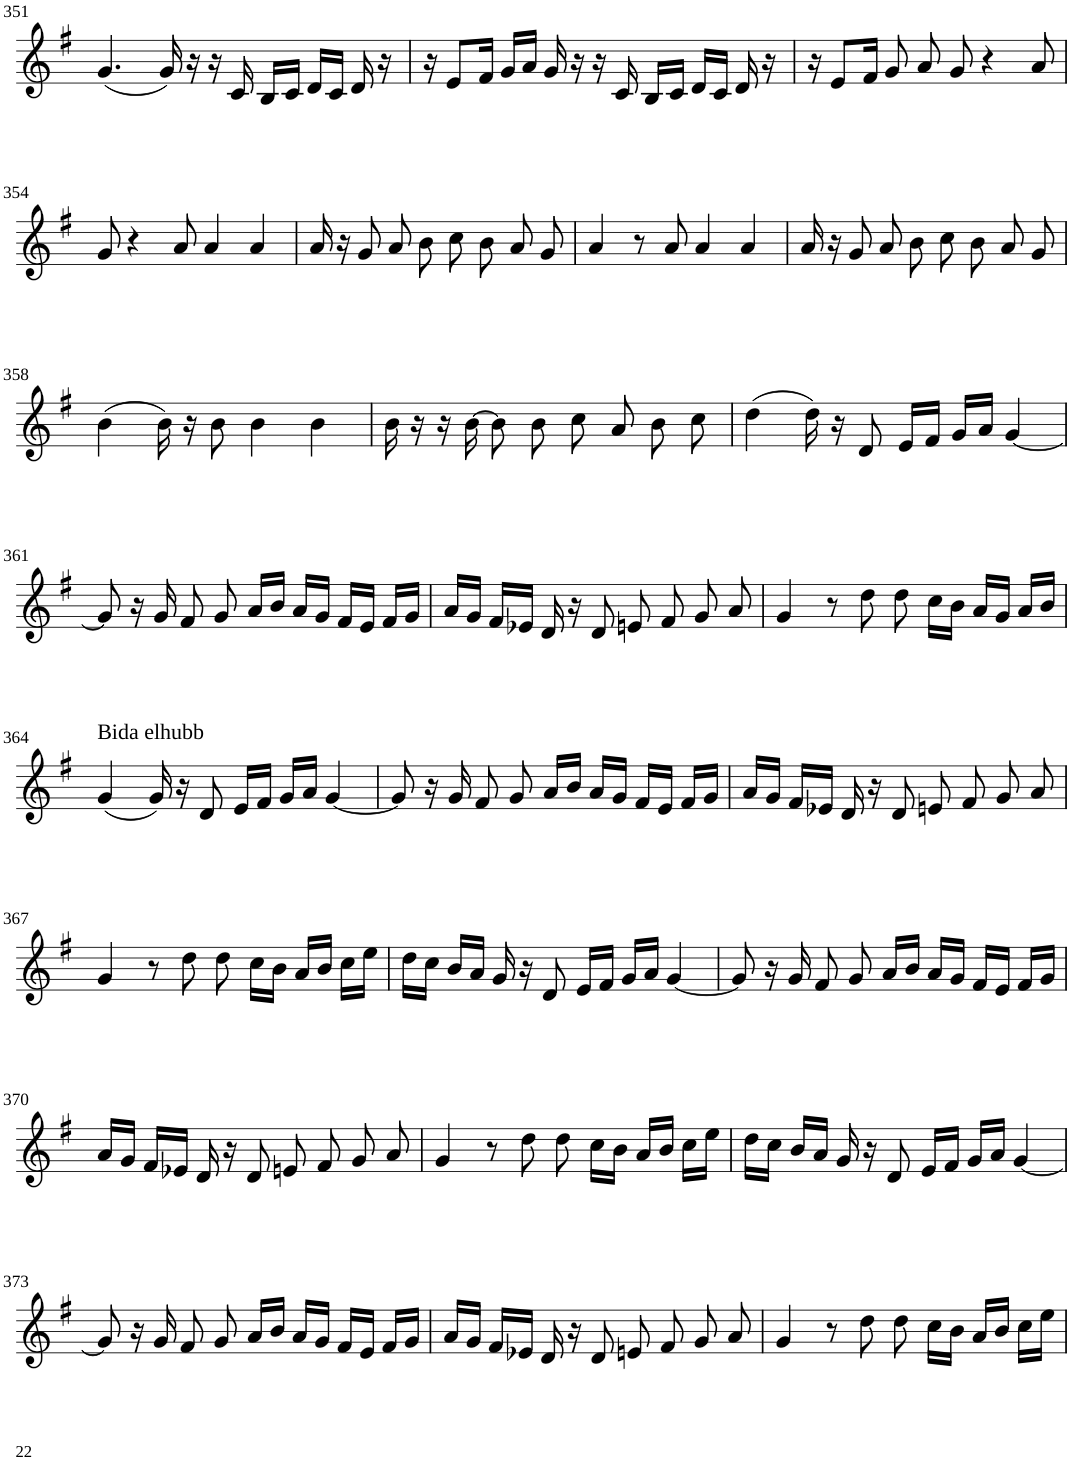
**kern
*part1
*staff1
*I"Violin
!!LO:PB:g=z
*clefG2
*k[f#]
*G:
*M8/8
=351
(4.g/
16g/)
16r
16r
16c/
16B/LL
16c/JJ
16d/LL
16c/JJ
16d/
16r
=352
16r
8e/L
16f#/Jk
16g/LL
16a/JJ
16g/
16r
16r
16c/
16B/LL
16c/JJ
16d/LL
16c/JJ
16d/
16r
=353
16r
8e/L
16f#/Jk
8g/
8a/
8g/
4r
8a/
!!LO:LB:g=z
=354
8g/
4r
8a/
4a/
4a/
=355
16a/
16r
8g/
8a/
8b\
8cc\
8b\
8a/
8g/
=356
4a/
8r
8a/
4a/
4a/
=357
16a/
16r
8g/
8a/
8b\
8cc\
8b\
8a/
8g/
!!LO:LB:g=z
=358
(4b\
16b\)
16r
8b\
4b\
4b\
=359
16b\
16r
16r
[16b\
8b\]
8b\
8cc\
8a/
8b\
8cc\
=360
(4dd\
16dd\)
16r
8d/
16e/LL
16f#/JJ
16g/LL
16a/JJ
[4g/
!!LO:LB:g=z
=361
8g/]
16r
16g/
8f#/
8g/
16a/LL
16b/JJ
16a/LL
16g/JJ
16f#/LL
16e/JJ
16f#/LL
16g/JJ
=362
16a/LL
16g/JJ
16f#/LL
16e-X/JJ
16d/
16r
8d/
8en/
8f#/
8g/
8a/
=363
4g/
8r
8dd\
8dd\
16cc\LL
16b\JJ
16a/LL
16g/JJ
16a/LL
16b/JJ
!!LO:LB:g=z
=364
!LO:TX:a:t=Bida elhubb
(4g/
16g/)
16r
8d/
16e/LL
16f#/JJ
16g/LL
16a/JJ
[4g/
=365
8g/]
16r
16g/
8f#/
8g/
16a/LL
16b/JJ
16a/LL
16g/JJ
16f#/LL
16e/JJ
16f#/LL
16g/JJ
=366
16a/LL
16g/JJ
16f#/LL
16e-X/JJ
16d/
16r
8d/
8en/
8f#/
8g/
8a/
!!LO:LB:g=z
=367
4g/
8r
8dd\
8dd\
16cc\LL
16b\JJ
16a/LL
16b/JJ
16cc\LL
16ee\JJ
=368
16dd\LL
16cc\JJ
16b/LL
16a/JJ
16g/
16r
8d/
16e/LL
16f#/JJ
16g/LL
16a/JJ
[4g/
=369
8g/]
16r
16g/
8f#/
8g/
16a/LL
16b/JJ
16a/LL
16g/JJ
16f#/LL
16e/JJ
16f#/LL
16g/JJ
!!LO:LB:g=z
=370
16a/LL
16g/JJ
16f#/LL
16e-X/JJ
16d/
16r
8d/
8en/
8f#/
8g/
8a/
=371
4g/
8r
8dd\
8dd\
16cc\LL
16b\JJ
16a/LL
16b/JJ
16cc\LL
16ee\JJ
=372
16dd\LL
16cc\JJ
16b/LL
16a/JJ
16g/
16r
8d/
16e/LL
16f#/JJ
16g/LL
16a/JJ
[4g/
!!LO:LB:g=z
=373
8g/]
16r
16g/
8f#/
8g/
16a/LL
16b/JJ
16a/LL
16g/JJ
16f#/LL
16e/JJ
16f#/LL
16g/JJ
=374
16a/LL
16g/JJ
16f#/LL
16e-X/JJ
16d/
16r
8d/
8en/
8f#/
8g/
8a/
=375
4g/
8r
8dd\
8dd\
16cc\LL
16b\JJ
16a/LL
16b/JJ
16cc\LL
16ee\JJ
=
*-
